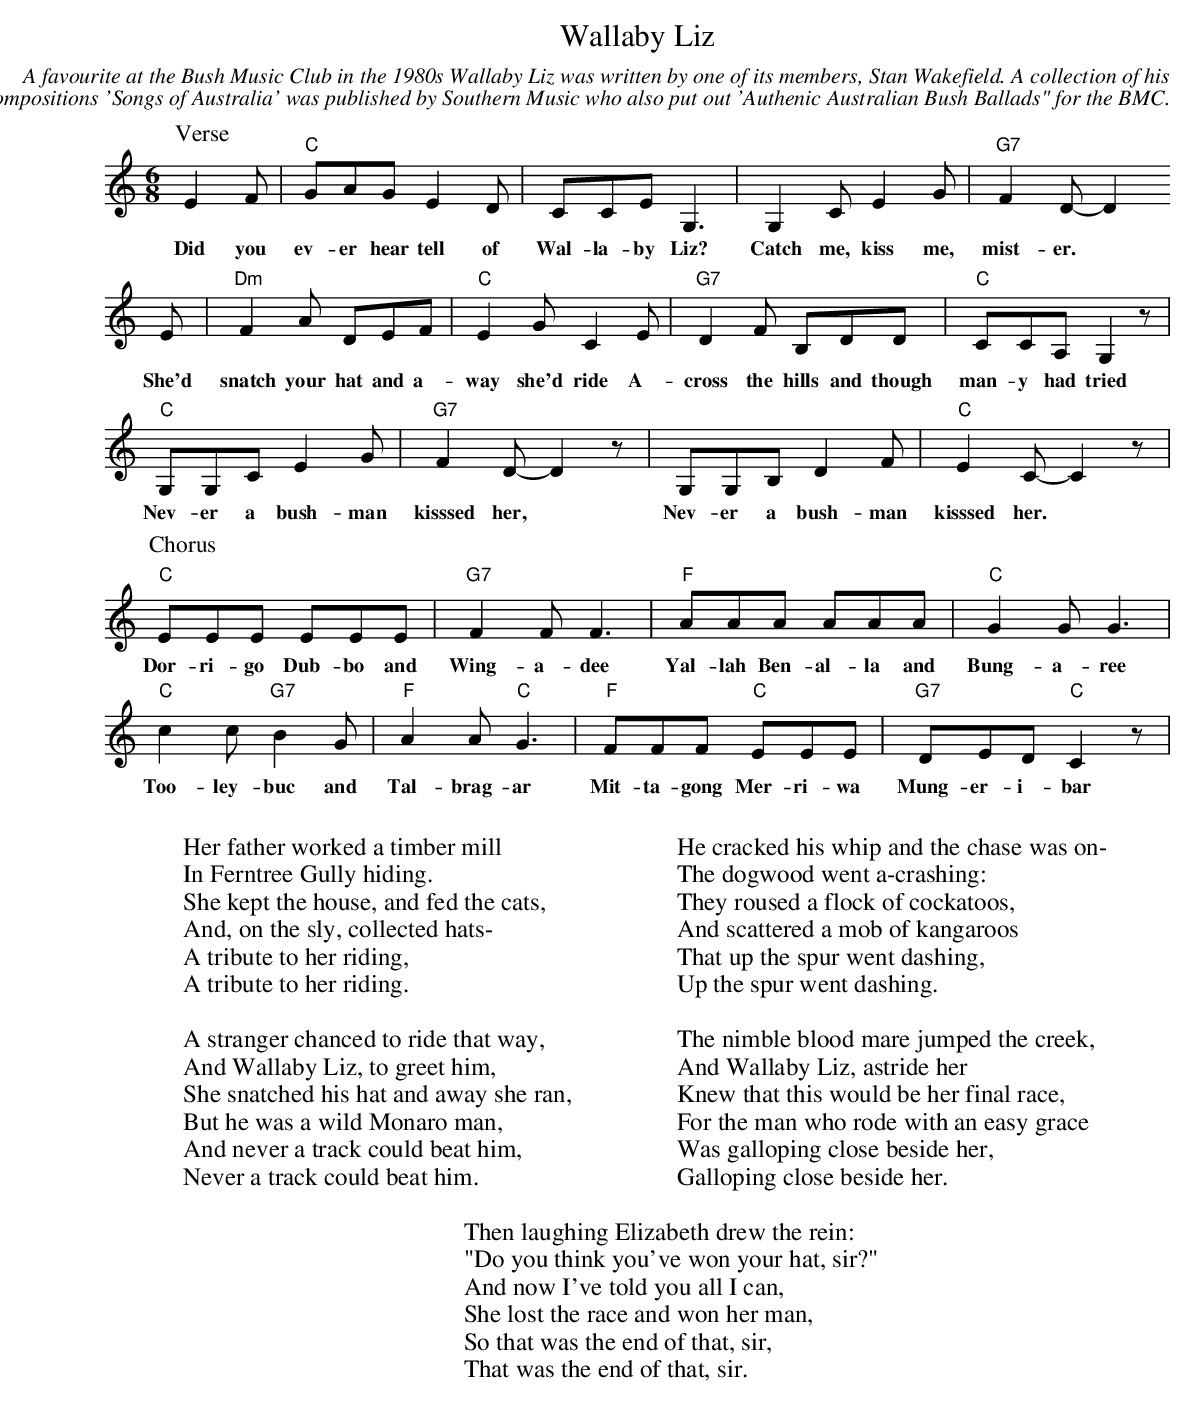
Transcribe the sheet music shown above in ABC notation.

X:1
T:Wallaby Liz
C:A favourite at the Bush Music Club in the 1980s Wallaby Liz was written by one of its members, Stan Wakefield. A collection of his
C:compositions 'Songs of Australia' was published by Southern Music who also put out 'Authenic Australian Bush Ballads" for the BMC.
M:6/8
L:1/8
K:C
P:Verse
E2F|"C"GAG E2D|CCE G,3|G,2C E2G|"G7"F2D-D2
w:Did you ev-er hear tell of Wal-la-by Liz? Catch me, kiss me, mist-er.
E|"Dm"F2A DEF|"C"E2G C2E|"G7"D2F B,DD|"C"CCA, G,2 z|
w:She'd snatch your hat and a-way she'd ride A-cross the hills and though man-y had tried
"C"G,G,C E2G|"G7"F2D-D2z|G,G,B, D2F|"C"E2C-C2 z|
w:Nev-er a bush-man kisssed her,* Nev-er a bush-man kisssed her.
P:Chorus
"C"EEE EEE|"G7"F2F F3|"F"AAA AAA|"C"G2G G3|
w:Dor-ri-go Dub-bo and Wing-a-dee Yal-lah Ben-al-la and Bung-a-ree
"C"c2 c "G7"B2G|"F"A2A "C"G3|"F"FFF "C"EEE|"G7"DED "C"C2z|
w:Too-ley-buc and Tal-brag-ar Mit-ta-gong Mer-ri-wa Mung-er-i-bar
W:
W:Her father worked a timber mill
W:In Ferntree Gully hiding.
W:She kept the house, and fed the cats,
W:And, on the sly, collected hats-
W:A tribute to her riding,
W:A tribute to her riding.
W:
W:A stranger chanced to ride that way,
W:And Wallaby Liz, to greet him,
W:She snatched his hat and away she ran,
W:But he was a wild Monaro man,
W:And never a track could beat him,
W:Never a track could beat him.
W:
W:
W:He cracked his whip and the chase was on-
W:The dogwood went a-crashing:
W:They roused a flock of cockatoos,
W:And scattered a mob of kangaroos
W:That up the spur went dashing,
W:Up the spur went dashing.
W:
W:The nimble blood mare jumped the creek,
W:And Wallaby Liz, astride her
W:Knew that this would be her final race,
W:For the man who rode with an easy grace
W:Was galloping close beside her,
W:Galloping close beside her.
W:
W:Then laughing Elizabeth drew the rein:
W:"Do you think you've won your hat, sir?"
W:And now I've told you all I can,
W:She lost the race and won her man,
W:So that was the end of that, sir,
W:That was the end of that, sir.
